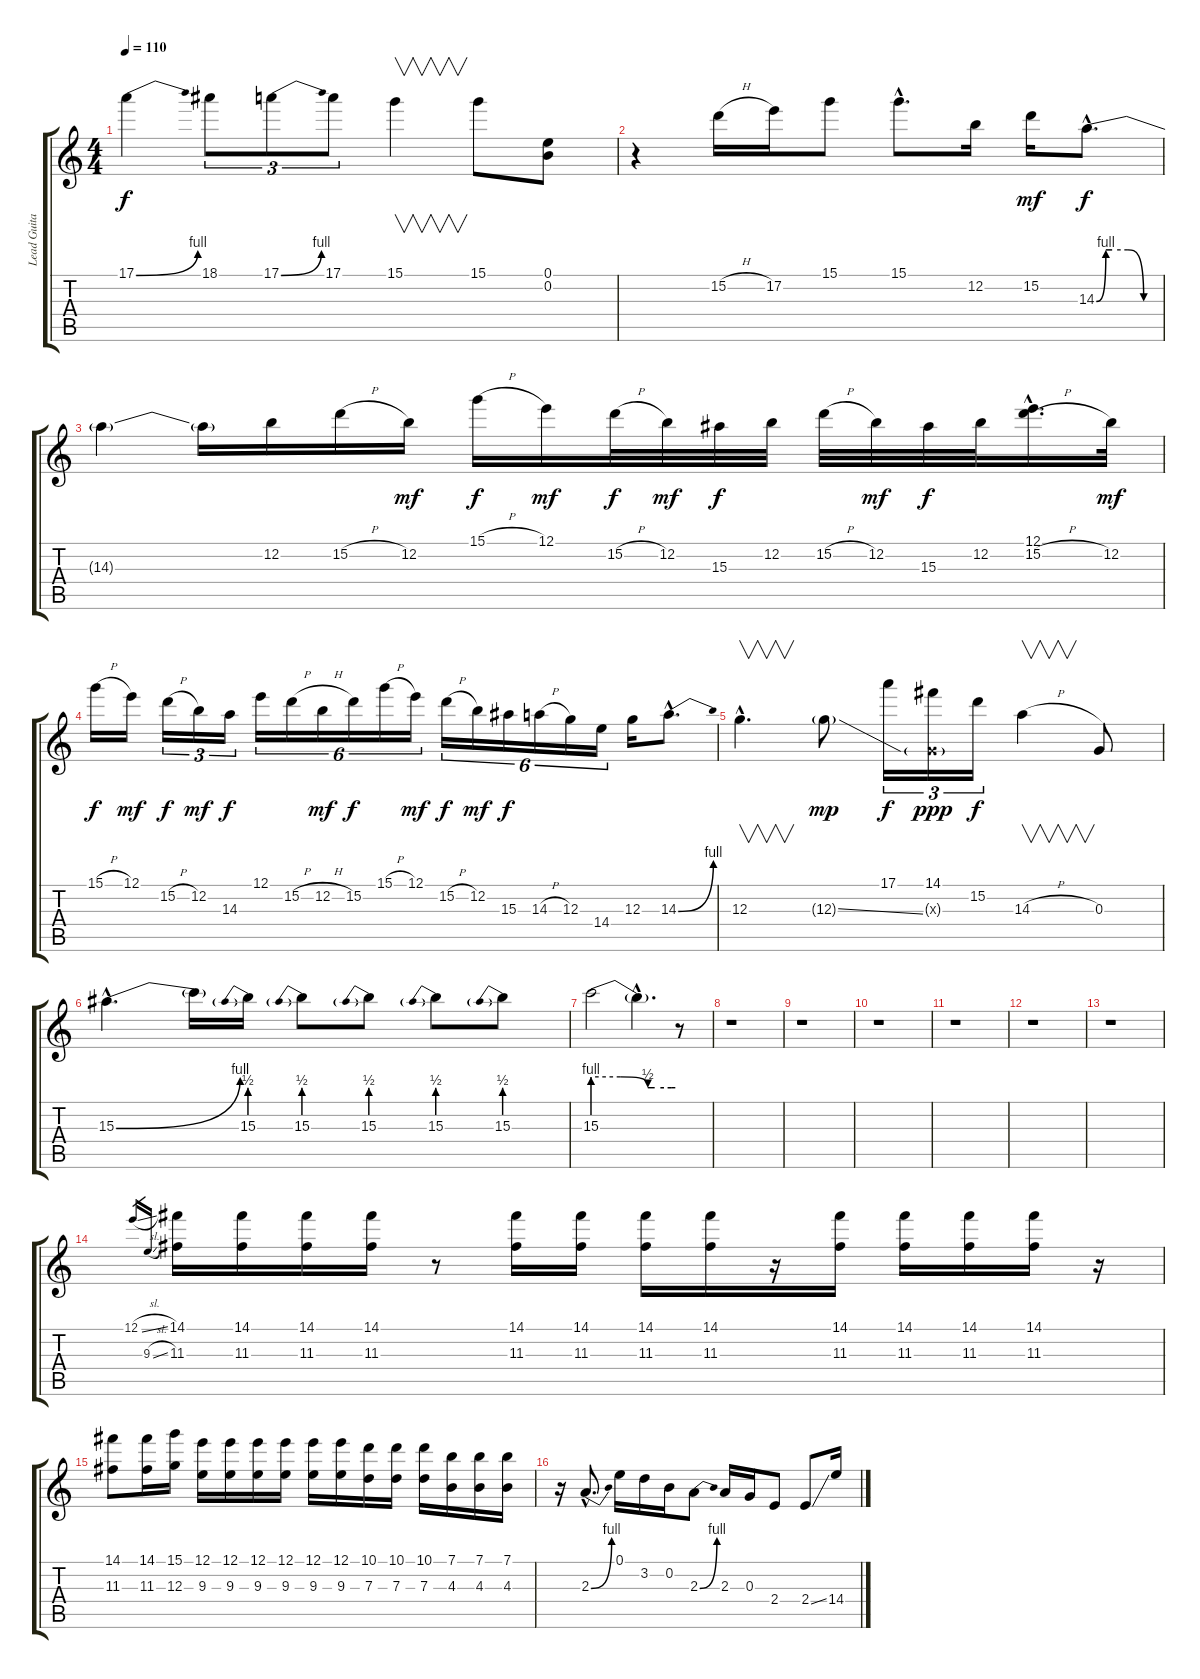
\track ("Lead Guitar" "Lead Guita") {instrument distortionguitar}
\staff {score tabs}
\tuning (E4 B3 G3 D3 A2 E2) {hide}
\ts (4 4)
\tempo 110
\clef g2
\ks c
17.1{be (bend 0 0 60 4)}.4{dy f} 18.1.8{tu (3 2)} 17.1{be (bend 0 0 60 4)}.8{tu (3 2)} 17.1.8{tu (3 2)} 15.1.4{v} 15.1.8 (0.1 0.2).8 |
r.4 15.2{h}.16 17.2.16 15.1.8 15.1{hac}.8{d} 12.2.16 15.2.16{dy mf} 14.3{be (custom 0 0 9 4 15 4 30 4 45 0 60 0) hac}.8{d dy f} |
14.3{t}.4 14.3{t}.16 12.2.16 15.2{h}.16 12.2.16{dy mf} 15.1{h}.16{dy f} 12.1.16{dy mf} 15.2{h}.32{dy f} 12.2.32{dy mf} 15.3.32{dy f} 12.2.32 15.2{h}.32 12.2.32{dy mf} 15.3.32{dy f} 12.2.32 (12.1{hac} 15.2{h hac}).16{d} 12.2.32{dy mf} |
15.1{h}.16{dy f} 12.1.16{dy mf} 15.2{h}.16{tu (3 2) dy f} 12.2.16{tu (3 2) dy mf} 14.3.16{tu (3 2) dy f} 12.1.16{tu (6 4)} 15.2{h}.16{tu (6 4)} 12.2{h}.16{tu (6 4) dy mf} 15.2.16{tu (6 4) dy f} 15.1{h}.16{tu (6 4)} 12.1.16{tu (6 4) dy mf} 15.2{h}.16{tu (6 4) dy f} 12.2.16{tu (6 4) dy mf} 15.3.16{tu (6 4) dy f} 14.3{h}.16{tu (6 4)} 12.3.16{tu (6 4)} 14.4.16{tu (6 4)} 12.3.16 14.3{be (bend 0 0 60 4) hac}.8{d} |
12.3{hac}.4{v d} 12.3{ss g}.8{dy mp} 17.1.16{tu (3 2) dy f} (14.1 0.3{g x}).16{tu (3 2) dy ppp} 15.2.16{tu (3 2) dy f} 14.3{h}.4{v} 0.3.8 |
15.3{be (bend 0 0 60 4) hac}.4{d} 15.3{t}.16 15.3{be (prebend 0 2 60 2)}.16 15.3{be (prebend 0 2 60 2)}.8 15.3{be (prebend 0 2 60 2)}.8 15.3{be (prebend 0 2 60 2)}.8 15.3{be (prebend 0 2 60 2)}.8 |
15.3{be (custom 0 4 20 4 40 2 45 2 57 2 60 2)}.2 15.3{hac t}.4{d} r.8 |
r.1 |
r.1 |
r.1 |
r.1 |
r.1 |
r.1 |
12.1{sl}.16{gr} 9.3{sl}.16{gr} (14.1 11.3).16 (14.1 11.3).16 (14.1 11.3).16 (14.1 11.3).16 r.8 (14.1 11.3).16 (14.1 11.3).16 (14.1 11.3).16 (14.1 11.3).16 r.16 (14.1 11.3).16 (14.1 11.3).16 (14.1 11.3).16 (14.1 11.3).16 r.16 |
(14.1 11.3).8 (14.1 11.3).16 (15.1 12.3).16 (12.1 9.3).16 (12.1 9.3).16 (12.1 9.3).16 (12.1 9.3).16 (12.1 9.3).16 (12.1 9.3).16 (10.1 7.3).16 (10.1 7.3).16 (10.1 7.3).16 (7.1 4.3).16 (7.1 4.3).16 (7.1 4.3).16 |
r.16 2.3{be (bend 0 0 60 4) hac}.8{d} 0.1.16 3.2.16 0.2.16 2.3{be (bend 0 0 60 4)}.8 2.3.16 0.3.16 2.4.8 2.4{ss}.8 14.4.16
